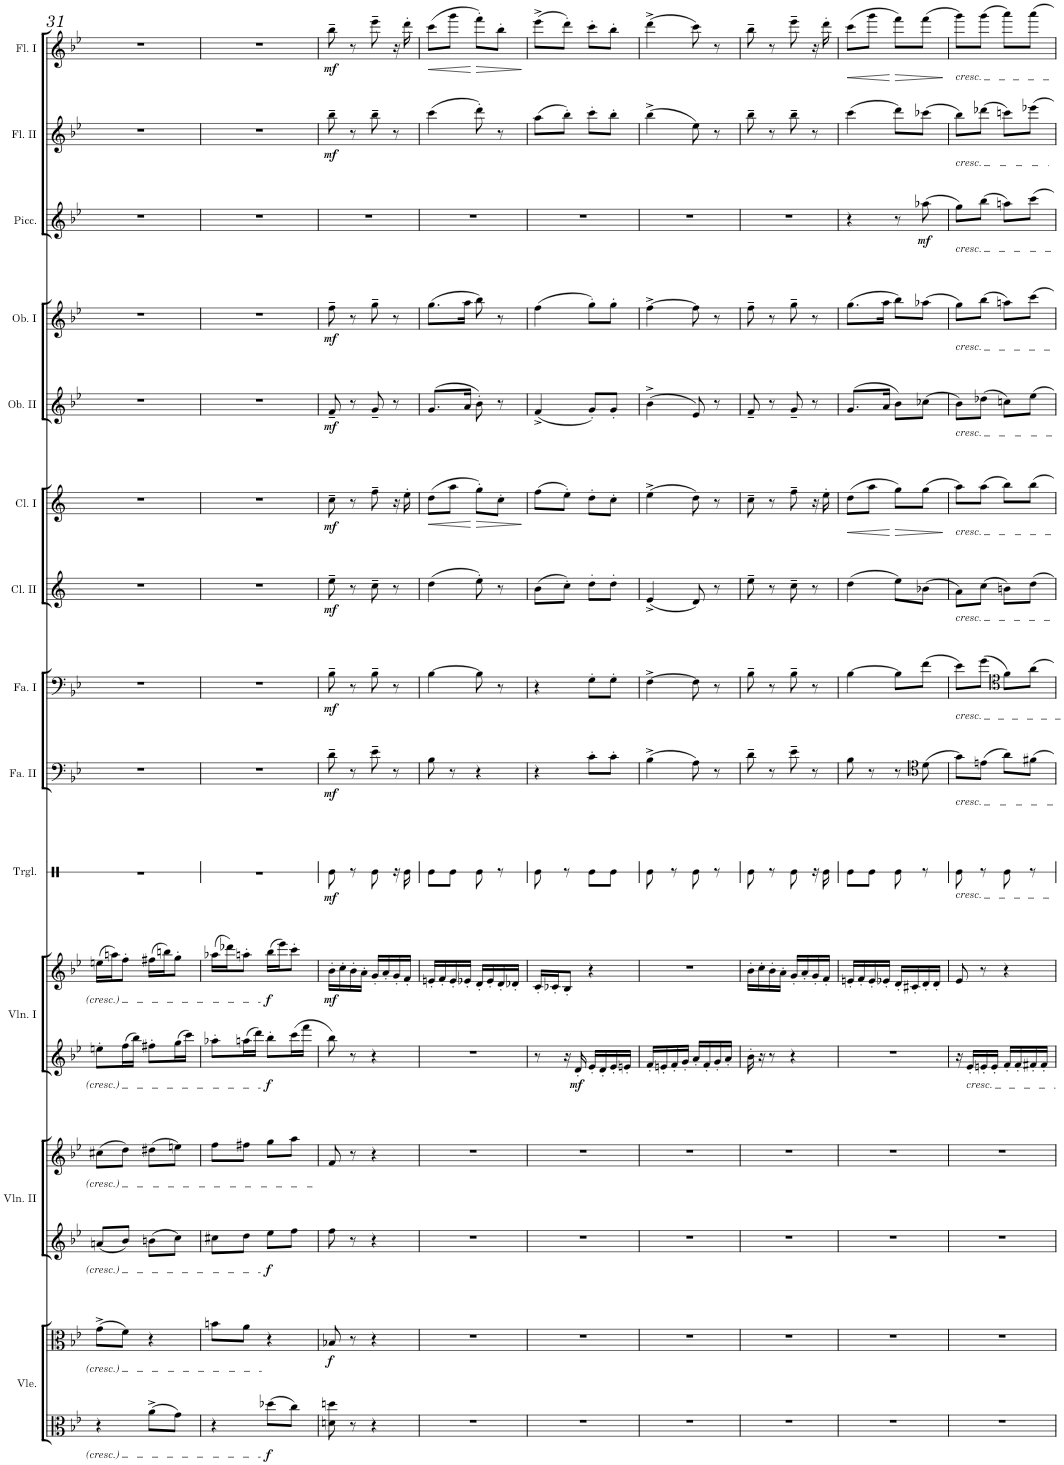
**kern	**kern	**dynam	**kern	**kern	**dynam	**kern	**kern	**dynam	**kern	**dynam	**kern	**dynam	**kern	**dynam	**kern	**dynam	**kern	**dynam	**kern	**dynam	**kern	**dynam	**kern	**dynam	**kern	**dynam
*part12	*part12	*part12	*part11	*part11	*part11	*part10	*part10	*part10	*part9	*part9	*part8	*part8	*part7	*part7	*part6	*part6	*part5	*part5	*part4	*part4	*part3	*part3	*part2	*part2	*part1	*part1
*staff15	*staff14	*staff14/15	*staff13	*staff12	*staff12/13	*staff11	*staff10	*staff10/11	*staff9	*staff9	*staff8	*staff8	*staff7	*staff7	*staff6	*staff6	*staff5	*staff5	*staff4	*staff4	*staff3	*staff3	*staff2	*staff2	*staff1	*staff1
*I"Viole.	*	*	*I"Violini II.	*	*	*I"Violini I.	*	*	*I"Fagotto II.	*	*I"Fagotto I.	*	*I"Clarinetto II in B.	*	*I"Clarinetto I in B.	*	*I"Oboe II.	*	*I"Oboe I.	*	*I"Piccolo.	*	*I"Flauto II.	*	*I"Flauto I.	*
*I'Vle.	*	*	*I'Vln. II	*	*	*I'Vln. I	*	*	*I'Fa. II	*	*I'Fa. I	*	*I'Cl. II	*	*I'Cl. I	*	*I'Ob. II	*	*I'Ob. I	*	*I'Picc.	*	*I'Fl. II	*	*I'Fl. I	*
!!LO:PB:g=z
*clefC3	*clefC3	*	*clefG2	*clefG2	*	*clefG2	*clefG2	*	*clefF4	*	*clefF4	*	*clefG2	*	*clefG2	*	*clefG2	*	*clefG2	*	*clefG2	*	*clefG2	*	*clefG2	*
*	*	*	*	*	*	*	*	*	*	*	*	*	*Trd1c2	*	*Trd1c2	*	*	*	*	*	*Trd-7c-12	*	*	*	*	*
*k[b-e-]	*k[b-e-]	*	*k[b-e-]	*k[b-e-]	*	*k[b-e-]	*k[b-e-]	*	*k[b-e-]	*	*k[b-e-]	*	*k[]	*	*k[]	*	*k[b-e-]	*	*k[b-e-]	*	*k[b-e-]	*	*k[b-e-]	*	*k[b-e-]	*
*M2/4	*M2/4	*	*M2/4	*M2/4	*	*M2/4	*M2/4	*	*M2/4	*	*M2/4	*	*M2/4	*	*M2/4	*	*M2/4	*	*M2/4	*	*M2/4	*	*M2/4	*	*M2/4	*
=31	=31	=31	=31	=31	=31	=31	=31	=31	=31	=31	=31	=31	=31	=31	=31	=31	=31	=31	=31	=31	=31	=31	=31	=31	=31	=31
4r	(8g^\L	.	8an/L	(8cc#X\L	.	8een'\L	(16een\LL	.	2r	.	2r	.	2r	.	2r	.	2r	.	2r	.	2r	.	2r	.	2r	.
.	.	.	.	.	.	.	16aan\J)	.	.	.	.	.	.	.	.	.	.	.	.	.	.	.	.	.	.	.
.	8f\J)	.	8b-/J	8dd\J)	.	16ff\L	8ff'\J	.	.	.	.	.	.	.	.	.	.	.	.	.	.	.	.	.	.	.
.	.	.	.	.	.	16bb-\JJ	.	.	.	.	.	.	.	.	.	.	.	.	.	.	.	.	.	.	.	.
8a^\L	4r	.	8bn\L	(8dd#X\L	.	8ff#X'\L	(16ff#X\LL	.	.	.	.	.	.	.	.	.	.	.	.	.	.	.	.	.	.	.
.	.	.	.	.	.	.	16bbn\J)	.	.	.	.	.	.	.	.	.	.	.	.	.	.	.	.	.	.	.
8g\J	.	.	8cc\J	8een\J)	.	16gg\L	8gg'\J	.	.	.	.	.	.	.	.	.	.	.	.	.	.	.	.	.	.	.
.	.	.	.	.	.	16ccc\JJ	.	.	.	.	.	.	.	.	.	.	.	.	.	.	.	.	.	.	.	.
=32	=32	=32	=32	=32	=32	=32	=32	=32	=32	=32	=32	=32	=32	=32	=32	=32	=32	=32	=32	=32	=32	=32	=32	=32	=32	=32
4r	8bn\L	.	8cc#X\L	8ff\L	.	8aa-X'\L	(16aa-X\LL	.	2r	.	2r	.	2r	.	2r	.	2r	.	2r	.	2r	.	2r	.	2r	.
.	.	.	.	.	.	.	16ddd-X\J)	.	.	.	.	.	.	.	.	.	.	.	.	.	.	.	.	.	.	.
.	8a\J	.	8dd\J	8ff#X\J	.	16aan\L	8aan'\J	.	.	.	.	.	.	.	.	.	.	.	.	.	.	.	.	.	.	.
.	.	.	.	.	.	16ddd\JJ	.	.	.	.	.	.	.	.	.	.	.	.	.	.	.	.	.	.	.	.
!	!	!LO:DY:b=2	!	!	!LO:DY:b=2	!	!	!LO:DY:b=2	!	!	!	!	!	!	!	!	!	!	!	!	!	!	!	!	!	!
!	!	!	!	!	!	!	!	!LO:DY:n=1:b	!	!	!	!	!	!	!	!	!	!	!	!	!	!	!	!	!	!
8dd-X\L	4r	f	8ee-\L	8gg\L	f	8bb-'\L	(16bb-\LL	f f	.	.	.	.	.	.	.	.	.	.	.	.	.	.	.	.	.	.
.	.	.	.	.	.	.	16eee-\J)	.	.	.	.	.	.	.	.	.	.	.	.	.	.	.	.	.	.	.
8cc\J	.	.	8ff\J	8aa\J	.	16ccc\L	8ccc'\J	.	.	.	.	.	.	.	.	.	.	.	.	.	.	.	.	.	.	.
.	.	.	.	.	.	16fff\JJ	.	.	.	.	.	.	.	.	.	.	.	.	.	.	.	.	.	.	.	.
=33	=33	=33	=33	=33	=33	=33	=33	=33	=33	=33	=33	=33	=33	=33	=33	=33	=33	=33	=33	=33	=33	=33	=33	=33	=33	=33
!	!	!LO:DY:b	!	!	!	!	!	!LO:DY:b	!	!LO:DY:b	!	!LO:DY:b	!	!LO:DY:b	!	!LO:DY:b	!	!LO:DY:b	!	!LO:DY:b	!	!	!	!LO:DY:b	!	!LO:DY:b
8dn\ 8ddn\	8B-X/	f	8ff\	8f/	.	8bb-\	16b-'\LL	mf	8d~\	mf	8B-~\	mf	8ee~\	mf	8cc~\	mf	8f~/	mf	8ff~\	mf	2r	.	8bb-~\	mf	8bb-~\	mf
.	.	.	.	.	.	.	16cc'\	.	.	.	.	.	.	.	.	.	.	.	.	.	.	.	.	.	.	.
8r	8r	.	8r	8r	.	8r	16b-'\	.	8r	.	8r	.	8r	.	8r	.	8r	.	8r	.	.	.	8r	.	8r	.
.	.	.	.	.	.	.	16a'\JJ	.	.	.	.	.	.	.	.	.	.	.	.	.	.	.	.	.	.	.
4r	4r	.	4r	4r	.	4r	16g'/LL	.	8e-~\	.	8B-~\	.	8cc~\	.	8ff~\	.	8g~/	.	8gg~\	.	.	.	8bb-~\	.	8eee-~\	.
.	.	.	.	.	.	.	16a'/	.	.	.	.	.	.	.	.	.	.	.	.	.	.	.	.	.	.	.
.	.	.	.	.	.	.	16g'/	.	8r	.	8r	.	8r	.	16r	.	8r	.	8r	.	.	.	8r	.	16r	.
.	.	.	.	.	.	.	16f'/JJ	.	.	.	.	.	.	.	16ee'\	.	.	.	.	.	.	.	.	.	16ddd'\	.
=34	=34	=34	=34	=34	=34	=34	=34	=34	=34	=34	=34	=34	=34	=34	=34	=34	=34	=34	=34	=34	=34	=34	=34	=34	=34	=34
!	!	!	!	!	!	!	!	!	!	!	!	!	!	!	!	!LO:HP:b	!	!	!	!	!	!	!	!	!	!LO:HP:b
2r	2r	.	2r	2r	.	2r	16en'/LL	.	8B-\	.	[4B-\	.	(4dd\	.	(8dd\L	<	(8.g/L	.	(8.gg\L	.	2r	.	(4ccc\	.	(8ccc\L	<
.	.	.	.	.	.	.	16f'/	.	.	.	.	.	.	.	.	.	.	.	.	.	.	.	.	.	.	.
.	.	.	.	.	.	.	16e'/	.	8r	.	.	.	.	.	8aa\J	.	.	.	.	.	.	.	.	.	8ggg\J	.
.	.	.	.	.	.	.	16e-X'/JJ	.	.	.	.	.	.	.	.	.	16a/Jk	.	16aa\Jk	.	.	.	.	.	.	.
!	!	!	!	!	!	!	!	!	!	!	!	!	!	!	!	!LO:HP:n=1:b	!	!	!	!	!	!	!	!	!	!LO:HP:n=1:b
.	.	.	.	.	.	.	16d'/LL	.	4r	.	8B-\]	.	8ee'\)	.	8gg'\L)	[ >	8b-'\)	.	8bb-\)	.	.	.	8ddd'\)	.	8fff'\L)	[ >
.	.	.	.	.	.	.	16e-'/	.	.	.	.	.	.	.	.	.	.	.	.	.	.	.	.	.	.	.
.	.	.	.	.	.	.	16d'/	.	.	.	8r	.	8r	.	8cc'\J	.	8r	.	8r	.	.	.	8r	.	8bb-'\J	.
.	.	.	.	.	.	.	16d-X'/JJ	.	.	.	.	.	.	.	.	.	.	.	.	.	.	.	.	.	.	.
.	.	.	.	.	.	.	.	.	.	.	.	.	.	.	.	]	.	.	.	.	.	.	.	.	.	]
=35	=35	=35	=35	=35	=35	=35	=35	=35	=35	=35	=35	=35	=35	=35	=35	=35	=35	=35	=35	=35	=35	=35	=35	=35	=35	=35
2r	2r	.	2r	2r	.	8r	16c'/LL	.	4r	.	4r	.	(8b\L	.	(8ff\L	.	(4f^/	.	(4ff\	.	2r	.	(8aa\L	.	(8eee-^\L	.
.	.	.	.	.	.	.	16c-X'/J	.	.	.	.	.	.	.	.	.	.	.	.	.	.	.	.	.	.	.
.	.	.	.	.	.	16r	8B-'/J	.	.	.	.	.	8cc'\J)	.	8ee'\J)	.	.	.	.	.	.	.	8bb-'\J)	.	8ddd'\J)	.
!	!	!	!	!	!	!	!	!LO:DY:b=2	!	!	!	!	!	!	!	!	!	!	!	!	!	!	!	!	!	!
.	.	.	.	.	.	16d'/	.	mf	.	.	.	.	.	.	.	.	.	.	.	.	.	.	.	.	.	.
.	.	.	.	.	.	16e-'/LL	4r	.	8c'\L	.	8G'\L	.	8dd'\L	.	8dd'\L	.	8g'/L)	.	8gg'\L)	.	.	.	8ccc'\L	.	8ccc'\L	.
.	.	.	.	.	.	16d'/	.	.	.	.	.	.	.	.	.	.	.	.	.	.	.	.	.	.	.	.
.	.	.	.	.	.	16e-'/	.	.	8c'\J	.	8G'\J	.	8dd'\J	.	8cc'\J	.	8g'/J	.	8gg'\J	.	.	.	8bb-'\J	.	8bb-'\J	.
.	.	.	.	.	.	16en'/JJ	.	.	.	.	.	.	.	.	.	.	.	.	.	.	.	.	.	.	.	.
=36	=36	=36	=36	=36	=36	=36	=36	=36	=36	=36	=36	=36	=36	=36	=36	=36	=36	=36	=36	=36	=36	=36	=36	=36	=36	=36
2r	2r	.	2r	2r	.	16f'/LL	2r	.	(4B-^\	.	[4F^\	.	(4e^/	.	(4ee^\	.	(4b-^\	.	[4ff^\	.	2r	.	(4bb-^\	.	(4ddd^\	.
.	.	.	.	.	.	16en'/	.	.	.	.	.	.	.	.	.	.	.	.	.	.	.	.	.	.	.	.
.	.	.	.	.	.	16f'/	.	.	.	.	.	.	.	.	.	.	.	.	.	.	.	.	.	.	.	.
.	.	.	.	.	.	16g'/JJ	.	.	.	.	.	.	.	.	.	.	.	.	.	.	.	.	.	.	.	.
.	.	.	.	.	.	16a'/LL	.	.	8A\)	.	8F\]	.	8d/)	.	8dd\)	.	8e-/)	.	8ff\]	.	.	.	8ee-\)	.	8ccc\)	.
.	.	.	.	.	.	16f'/	.	.	.	.	.	.	.	.	.	.	.	.	.	.	.	.	.	.	.	.
.	.	.	.	.	.	16g'/	.	.	8r	.	8r	.	8r	.	8r	.	8r	.	8r	.	.	.	8r	.	8r	.
.	.	.	.	.	.	16a'/JJ	.	.	.	.	.	.	.	.	.	.	.	.	.	.	.	.	.	.	.	.
=37	=37	=37	=37	=37	=37	=37	=37	=37	=37	=37	=37	=37	=37	=37	=37	=37	=37	=37	=37	=37	=37	=37	=37	=37	=37	=37
2r	2r	.	2r	2r	.	16b-'\	16b-'\LL	.	8d~\	.	8B-~\	.	8ee~\	.	8cc~\	.	8f~/	.	8ff~\	.	2r	.	8bb-~\	.	8bb-~\	.
.	.	.	.	.	.	16r	16cc'\	.	.	.	.	.	.	.	.	.	.	.	.	.	.	.	.	.	.	.
.	.	.	.	.	.	8r	16b-'\	.	8r	.	8r	.	8r	.	8r	.	8r	.	8r	.	.	.	8r	.	8r	.
.	.	.	.	.	.	.	16a'\JJ	.	.	.	.	.	.	.	.	.	.	.	.	.	.	.	.	.	.	.
.	.	.	.	.	.	4r	16g'/LL	.	8e-~\	.	8B-~\	.	8cc~\	.	8ff~\	.	8g~/	.	8gg~\	.	.	.	8bb-~\	.	8eee-~\	.
.	.	.	.	.	.	.	16a'/	.	.	.	.	.	.	.	.	.	.	.	.	.	.	.	.	.	.	.
.	.	.	.	.	.	.	16g'/	.	8r	.	8r	.	8r	.	16r	.	8r	.	8r	.	.	.	8r	.	16r	.
.	.	.	.	.	.	.	16f'/JJ	.	.	.	.	.	.	.	16ee'\	.	.	.	.	.	.	.	.	.	16ddd'\	.
=38	=38	=38	=38	=38	=38	=38	=38	=38	=38	=38	=38	=38	=38	=38	=38	=38	=38	=38	=38	=38	=38	=38	=38	=38	=38	=38
!	!	!	!	!	!	!	!	!	!	!	!	!	!	!	!	!LO:HP:b	!	!	!	!	!	!	!	!	!	!LO:HP:b
2r	2r	.	2r	2r	.	2r	16en'/LL	.	8B-\	.	[4B-\	.	(4dd\	.	(8dd\L	<	(8.g/L	.	(8.gg\L	.	4r	.	(4ccc\	.	(8ccc\L	<
.	.	.	.	.	.	.	16f'/	.	.	.	.	.	.	.	.	.	.	.	.	.	.	.	.	.	.	.
.	.	.	.	.	.	.	16e'/	.	8r	.	.	.	.	.	8aa\J	.	.	.	.	.	.	.	.	.	8ggg\J	.
.	.	.	.	.	.	.	16e-X'/JJ	.	.	.	.	.	.	.	.	.	16a/Jk	.	16aa\Jk	.	.	.	.	.	.	.
!	!	!	!	!	!	!	!	!	!	!	!	!	!	!	!	!LO:HP:n=1:b	!	!	!	!	!	!	!	!	!	!LO:HP:n=1:b
.	.	.	.	.	.	.	16d'/LL	.	8r	.	8B-\L]	.	8ee\L)	.	8gg\L)	[ >	8b-\L)	.	8bb-\L)	.	8r	.	8ddd\L)	.	8fff\L)	[ >
.	.	.	.	.	.	.	16c#X'/	.	.	.	.	.	.	.	.	.	.	.	.	.	.	.	.	.	.	.
*	*	*	*	*	*	*	*	*	*clefC4	*	*	*	*	*	*	*	*	*	*	*	*	*	*	*	*	*
!	!	!	!	!	!	!	!	!	!	!	!	!	!	!	!	!	!	!	!	!	!	!LO:DY:b	!	!	!	!
.	.	.	.	.	.	.	16d'/	.	(8d\	.	(8f\J	.	(8b-X\J	.	(8gg\J	.	(8cc-X\J	.	(8aa-X\J	.	(8aa-X\	mf	(8ccc-X\J	.	(8fff\J	.
.	.	.	.	.	.	.	16d'/JJ	.	.	.	.	.	.	.	.	.	.	.	.	.	.	.	.	.	.	.
.	.	.	.	.	.	.	.	.	.	.	.	.	.	.	.	]	.	.	.	.	.	.	.	.	.	]
=39	=39	=39	=39	=39	=39	=39	=39	=39	=39	=39	=39	=39	=39	=39	=39	=39	=39	=39	=39	=39	=39	=39	=39	=39	=39	=39
!	!	!	!	!	!	!	!	!	!	!	!	!	!	!	!	!	!	!	!	!	!	!	!	!	!LO:TX:b:i:t=cresc.	!
!	!	!	!	!	!	!	!	!	!	!	!	!	!	!	!	!	!	!	!	!	!	!	!LO:TX:b:i:t=cresc.	!	!	!
!	!	!	!	!	!	!	!	!	!	!	!	!	!	!	!	!	!	!	!	!	!LO:TX:b:i:t=cresc.	!	!	!	!	!
!	!	!	!	!	!	!	!	!	!	!	!	!	!	!	!	!	!	!	!LO:TX:b:i:t=cresc.	!	!	!	!	!	!	!
!	!	!	!	!	!	!	!	!	!	!	!	!	!	!	!	!	!LO:TX:b:i:t=cresc.	!	!	!	!	!	!	!	!	!
!	!	!	!	!	!	!	!	!	!	!	!	!	!	!	!LO:TX:b:i:t=cresc.	!	!	!	!	!	!	!	!	!	!	!
!	!	!	!	!	!	!	!	!	!	!	!	!	!LO:TX:b:i:t=cresc.	!	!	!	!	!	!	!	!	!	!	!	!	!
!	!	!	!	!	!	!	!	!	!	!	!LO:TX:b:i:t=cresc.	!	!	!	!	!	!	!	!	!	!	!	!	!	!	!
!	!	!	!	!	!	!	!	!	!LO:TX:b:i:t=cresc.	!	!	!	!	!	!	!	!	!	!	!	!	!	!	!	!	!
2r	2r	.	2r	2r	.	16r	8e-/	.	8g\L)	.	8e-\L)	.	8a\L)	.	8aa\L)	.	8b-\L)	.	8gg\L)	.	8gg\L)	.	8bb-\L)	.	8ggg\L)	.
!	!	!	!	!	!	!LO:TX:b:i:t=cresc.	!	!	!	!	!	!	!	!	!	!	!	!	!	!	!	!	!	!	!	!
.	.	.	.	.	.	16e-'/LL	.	.	.	.	.	.	.	.	.	.	.	.	.	.	.	.	.	.	.	.
.	.	.	.	.	.	16en'/	8r	.	(8en\J	.	(8g\J	.	(8cc\J	.	(8aa\J	.	(8dd-X\J	.	(8bb-\J	.	(8bb-\J	.	(8ddd-X\J	.	(8ggg\J	.
.	.	.	.	.	.	16e'/JJ	.	.	.	.	.	.	.	.	.	.	.	.	.	.	.	.	.	.	.	.
*	*	*	*	*	*	*	*	*	*	*	*clefC4	*	*	*	*	*	*	*	*	*	*	*	*	*	*	*
.	.	.	.	.	.	16f'/LL	4r	.	8a\L)	.	8f\L)	.	8bn\L)	.	8bb\L)	.	8ccn\L)	.	8aan\L)	.	8aan\L)	.	8cccn\L)	.	8aaa\L)	.
.	.	.	.	.	.	16f'/	.	.	.	.	.	.	.	.	.	.	.	.	.	.	.	.	.	.	.	.
.	.	.	.	.	.	16f#X'/	.	.	8f#X\J	.	8a\J	.	8dd\J	.	8bb\J	.	8ee-\J	.	8ccc\J	.	8ccc\J	.	8eee-X\J	.	8aaa\J	.
.	.	.	.	.	.	16f#'/JJ	.	.	.	.	.	.	.	.	.	.	.	.	.	.	.	.	.	.	.	.
=	=	=	=	=	=	=	=	=	=	=	=	=	=	=	=	=	=	=	=	=	=	=	=	=	=	=
*-	*-	*-	*-	*-	*-	*-	*-	*-	*-	*-	*-	*-	*-	*-	*-	*-	*-	*-	*-	*-	*-	*-	*-	*-	*-	*-
